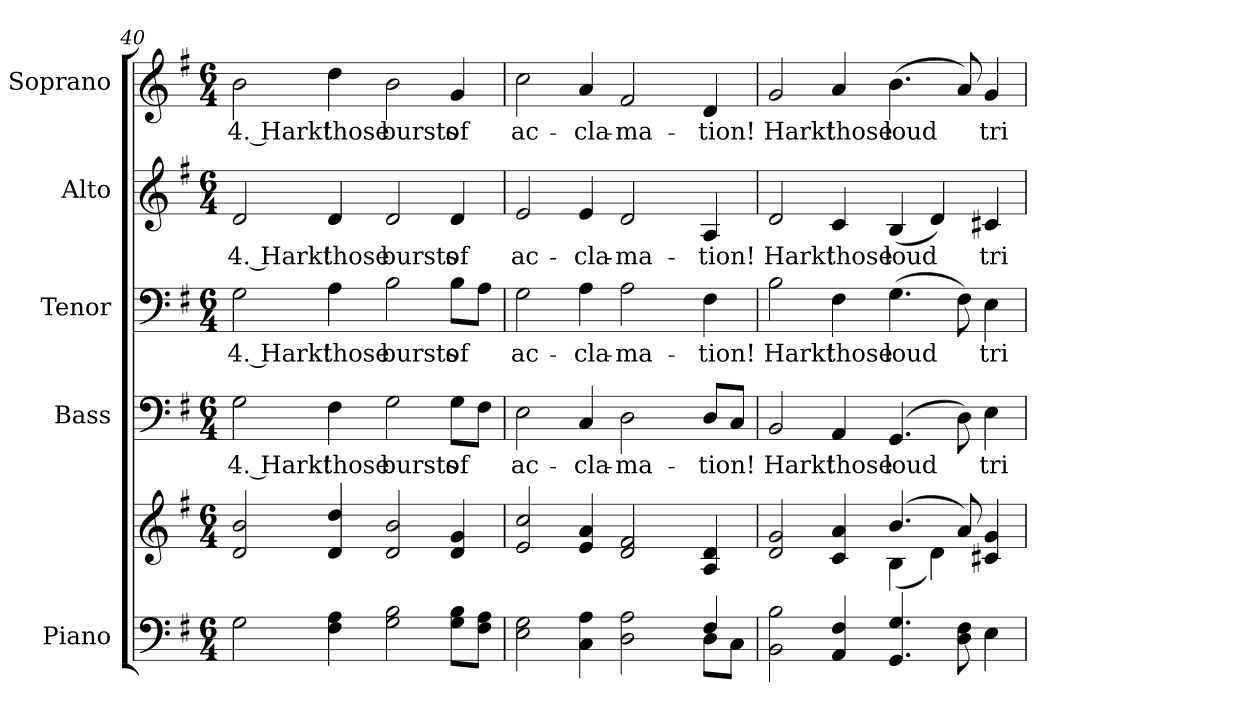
**kern	**kern	**kern	**text	**kern	**text	**kern	**text	**kern	**text
*part5	*part5	*part4	*part4	*part3	*part3	*part2	*part2	*part1	*part1
*staff6	*staff5	*staff4	*staff4	*staff3	*staff3	*staff2	*staff2	*staff1	*staff1
*I"Piano	*	*I"Bass	*	*I"Tenor	*	*I"Alto	*	*I"Soprano	*
*I'Pno.	*	*I'B.	*	*I'T.	*	*I'A.	*	*I'S.	*
*clefF4	*clefG2	*clefF4	*	*clefF4	*	*clefG2	*	*clefG2	*
*k[f#]	*k[f#]	*k[f#]	*	*k[f#]	*	*k[f#]	*	*k[f#]	*
*G:	*G:	*G:	*	*G:	*	*G:	*	*G:	*
*M6/4	*M6/4	*M6/4	*	*M6/4	*	*M6/4	*	*M6/4	*
=40	=40	=40	=40	=40	=40	=40	=40	=40	=40
!	!	!	!LO:LY:b:color=#000000	!	!	!	!	!	!
!	!	!	!	!	!LO:LY:b:color=#000000	!	!	!	!
!	!	!	!	!	!	!	!LO:LY:b:color=#000000	!	!
!	!	!	!	!	!	!	!	!	!LO:LY:b:color=#000000
2Gi\	2di/ 2bi	2Gi\	4. Hark!	2Gi\	4. Hark!	2di/	4. Hark!	2bi\	4. Hark!
!	!	!	!LO:LY:b:color=#000000	!	!	!	!	!	!
!	!	!	!	!	!LO:LY:b:color=#000000	!	!	!	!
!	!	!	!	!	!	!	!LO:LY:b:color=#000000	!	!
!	!	!	!	!	!	!	!	!	!LO:LY:b:color=#000000
4F#i\ 4Ai	4di/ 4ddi	4F#i\	those	4Ai\	those	4di/	those	4ddi\	those
!	!	!	!LO:LY:b:color=#000000	!	!	!	!	!	!
!	!	!	!	!	!LO:LY:b:color=#000000	!	!	!	!
!	!	!	!	!	!	!	!LO:LY:b:color=#000000	!	!
!	!	!	!	!	!	!	!	!	!LO:LY:b:color=#000000
2Gi\ 2Bi	2di/ 2bi	2Gi\	bursts	2Bi\	bursts	2di/	bursts	2bi\	bursts
!	!	!	!LO:LY:b:color=#000000	!	!	!	!	!	!
!	!	!	!	!	!LO:LY:b:color=#000000	!	!	!	!
!	!	!	!	!	!	!	!LO:LY:b:color=#000000	!	!
!	!	!	!	!	!	!	!	!	!LO:LY:b:color=#000000
8Gi\ 8BiL	4di/ 4gi	8Gi\L	of	8Bi\L	of	4di/	of	4gi/	of
8F#i\ 8AiJ	.	8F#i\J	.	8Ai\J	.	.	.	.	.
!!LO:PB:g=z
=41	=41	=41	=41	=41	=41	=41	=41	=41	=41
*^	*	*	*	*	*	*	*	*	*
!	!	!	!	!LO:LY:b:color=#000000	!	!	!	!	!	!
!	!	!	!	!	!	!LO:LY:b:color=#000000	!	!	!	!
!	!	!	!	!	!	!	!	!LO:LY:b:color=#000000	!	!
!	!	!	!	!	!	!	!	!	!	!LO:LY:b:color=#000000
2Ei\ 2Gi	2.ryy	2ei/ 2cci	2Ei\	ac-	2Gi\	ac-	2ei/	ac-	2cci\	ac-
!	!	!	!	!LO:LY:b:color=#000000	!	!	!	!	!	!
!	!	!	!	!	!	!LO:LY:b:color=#000000	!	!	!	!
!	!	!	!	!	!	!	!	!LO:LY:b:color=#000000	!	!
!	!	!	!	!	!	!	!	!	!	!LO:LY:b:color=#000000
4Ci\ 4Ai	.	4ei/ 4ai	4Ci/	-cla-	4Ai\	-cla-	4ei/	-cla-	4ai/	-cla-
!	!	!	!	!LO:LY:b:color=#000000	!	!	!	!	!	!
!	!	!	!	!	!	!LO:LY:b:color=#000000	!	!	!	!
!	!	!	!	!	!	!	!	!LO:LY:b:color=#000000	!	!
!	!	!	!	!	!	!	!	!	!	!LO:LY:b:color=#000000
2Di\ 2Ai	4ryy	2di/ 2f#i	2Di\	-ma-	2Ai\	-ma-	2di/	-ma-	2f#i/	-ma-
.	4ryy	.	.	.	.	.	.	.	.	.
!	!	!	!	!LO:LY:b:color=#000000	!	!	!	!	!	!
!	!	!	!	!	!	!LO:LY:b:color=#000000	!	!	!	!
!	!	!	!	!	!	!	!	!LO:LY:b:color=#000000	!	!
!	!	!	!	!	!	!	!	!	!	!LO:LY:b:color=#000000
4F#i/	8Di\L	4Ai/ 4di	8Di/L	-tion!	4F#i\	-tion!	4Ai/	-tion!	4di/	-tion!
.	8Ci\J	.	8Ci/J	.	.	.	.	.	.	.
*v	*v	*	*	*	*	*	*	*	*	*
=42	=42	=42	=42	=42	=42	=42	=42	=42	=42
*	*^	*	*	*	*	*	*	*	*
*^	*	*	*	*	*	*	*	*	*	*
!	!	!	!	!	!LO:LY:b:color=#000000	!	!	!	!	!	!
*v	*v	*	*	*	*	*	*	*	*	*	*
*^	*	*	*	*	*	*	*	*	*	*
!	!	!	!	!	!	!	!LO:LY:b:color=#000000	!	!	!	!
*v	*v	*	*	*	*	*	*	*	*	*	*
*^	*	*	*	*	*	*	*	*	*	*
!	!	!	!	!	!	!	!	!	!LO:LY:b:color=#000000	!	!
*v	*v	*	*	*	*	*	*	*	*	*	*
*^	*	*	*	*	*	*	*	*	*	*
!	!	!	!	!	!	!	!	!	!	!	!LO:LY:b:color=#000000
*v	*v	*	*	*	*	*	*	*	*	*	*
2BBi\ 2Bi	2di/ 2gi	2.ryy	2BBi/	Hark!	2Bi\	Hark!	2di/	Hark!	2gi/	Hark!
!	!	!	!	!LO:LY:b:color=#000000	!	!	!	!	!	!
!	!	!	!	!	!	!LO:LY:b:color=#000000	!	!	!	!
!	!	!	!	!	!	!	!	!LO:LY:b:color=#000000	!	!
!	!	!	!	!	!	!	!	!	!	!LO:LY:b:color=#000000
4AAi/ 4F#i	4ci/ 4ai	.	4AAi/	those	4F#i\	those	4ci/	those	4ai/	those
!	!	!	!	!LO:LY:b:color=#000000	!	!	!	!	!	!
!	!	!	!	!	!	!LO:LY:b:color=#000000	!	!	!	!
!	!	!	!	!	!	!	!	!LO:LY:b:color=#000000	!	!
!	!	!	!	!	!	!	!	!	!	!LO:LY:b:color=#000000
4.GGi/ 4.Gi	(4.bi/	(4Bi\	(4.GGi/	loud	(4.Gi\	loud	(4Bi/	loud	(4.bi\	loud
.	.	4di\)	.	.	.	.	4di/)	.	.	.
8Di\ 8F#i	8ai/)	.	8Di\)	.	8F#i\)	.	.	.	8ai/)	.
!	!	!	!	!LO:LY:b:color=#000000	!	!	!	!	!	!
!	!	!	!	!	!	!LO:LY:b:color=#000000	!	!	!	!
!	!	!	!	!	!	!	!	!LO:LY:b:color=#000000	!	!
!	!	!	!	!	!	!	!	!	!	!LO:LY:b:color=#000000
4Ei\	4c#Xi/ 4gi	4ryy	4Ei\	tri-	4Ei\	tri-	4c#Xi/	tri-	4gi/	tri-
*	*v	*v	*	*	*	*	*	*	*	*
=	=	=	=	=	=	=	=	=	=
*-	*-	*-	*-	*-	*-	*-	*-	*-	*-
